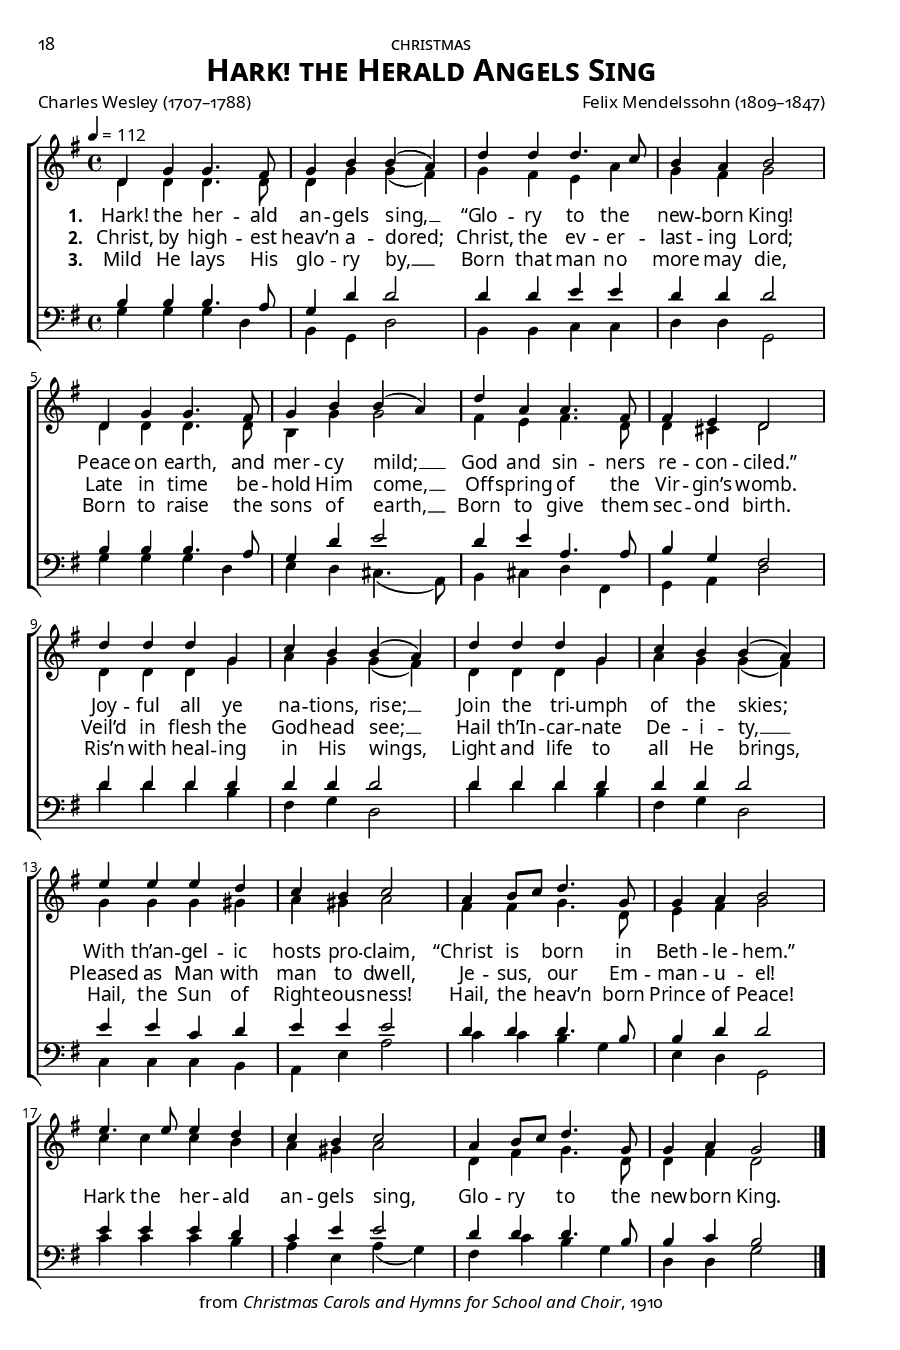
\version "2.14.2"
\include "util.ly"
\header {
  title = \markup{\override #'(font-name . "Garamond Premier Pro Semibold"){ \abs-fontsize #15 \smallCapsOldStyle"Hark! the Herald Angels Sing"}}
  poet = \markup\oldStyleNum"Charles Wesley (1707–1788)"
  composer = \markup\oldStyleNum"Felix Mendelssohn (1809–1847)"
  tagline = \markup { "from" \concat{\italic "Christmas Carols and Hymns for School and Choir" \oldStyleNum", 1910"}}
}
\paper {
  paper-height = 9\in
  paper-width = 6\in
  indent = 0\in
  %system-system-spacing = #'((basic-distance . 10) (padding . 0))
  system-system-spacing =
    #'((basic-distance . 0)
       (minimum-distance . 0)
       (padding . 0)
       (stretchability . 100))
  ragged-last-bottom = ##f
  ragged-bottom = ##f
  two-sided = ##t
  inner-margin = 0.5\in
  outer-margin = 0.25\in
  top-margin = 0.25\in
  bottom-margin = 0.25\in
  first-page-number = #018
  print-first-page-number = ##t
  headerLine = \markup{\override #'(font-name . "Garamond Premier Pro") \smallCapsOldStyle"christmas"}
  oddHeaderMarkup = \markup\fill-line{
     \override #'(font-name . "Garamond Premier Pro")\abs-fontsize #8.5
     \combine 
        \fill-line{"" \if \should-print-page-number
        \oldStylePageNum""
        }
        \fill-line{\headerLine}
  }
  evenHeaderMarkup = \markup {
     \override #'(font-name . "Garamond Premier Pro")\abs-fontsize #8.5
     \combine
        \if \should-print-page-number
        \oldStylePageNum""
        \fill-line{\headerLine}
  }
}
#(set-global-staff-size 15) \paper{ #(define fonts (make-pango-font-tree "GoudyOlSt BT" "Garamond Premier Pro" "Garamond Premier Pro" (/ 15 20))) }
global = {
  \key g \major
  \time 4/4
  \autoBeamOff
  \override DynamicLineSpanner #'staff-padding = #0.0
  \override DynamicLineSpanner #'Y-extent = #'(-0.5 . 1)
}

sopMusic = \relative c' {
  \tempo 4 = 112
  d4 g g4. fis8 |
  g4 b b( a) |
  d d d4. c8 |
  b4 a b2 |
  
  d,4 g g4. fis8 |
  g4 b b( a) |
  d a a4. fis8 |
  fis4 e d2 |
  
  d'4 d d g, |
  c b b( a) |
  d d d g, |
  c b b( a) |
  
  e' e e d |
  c b c2 |
  a4 b8[ c] d4. g,8 |
  g4 a b2 | \break
  
  e4. e8 e4 d |
  c b c2 |
  a4 b8[ c] d4. g,8 |
  g4 a g2 \bar "|."
}
sopWords = \lyricmode {
  
}

altoMusic = \relative c' {
  d4 d d4. d8 |
  d4 g g( fis) |
  g fis e a |
  g fis g2 |
  
  d4 d d4. d8 |
  b4 g' g2 |
  fis4 e fis4. d8 |
  d4 cis d2 |
  
  d4 d d g |
  a g g( fis) |
  d d d g |
  a g g( fis) |
  
  g g g gis |
  a gis a2 |
  fis4 fis g4. d8 |
  e4 fis g2 |
  
  c4 c c b |
  a gis a2 |
  d,4 fis g4. d8 |
  d4 fis d2 \bar "|."
}
altoWords = \lyricmode {
  \dropLyricsVII
  \set stanza = #"1. "
  \set associatedVoice = "altos"
  Hark! the her -- ald an -- gels sing, __ “Glo -- ry to the new -- born King!
  \unset associatedVoice
  Peace on earth, and
  \set associatedVoice = "basses"
  mer -- cy mild; __
  \unset associatedVoice
  God and sin -- ners re -- con -- ciled.”
  Joy -- ful all ye na -- tions, rise; __
  Join the tri -- umph of the skies;
  With th’an -- gel -- ic hosts pro -- claim,
  “Christ is born in Beth -- le -- hem.”
  
  \dropLyricsV
  \set associatedVoice = "basses"
  Hark the her -- ald
  an -- gels sing,
  \unset associatedVoice
  Glo -- ry to the new -- born King.
}
altoWordsII = \lyricmode {
  \dropLyricsVII
  \set stanza = #"2. "
  \set associatedVoice = "altos"
  Christ, by high -- est heav’n a -- dored; Christ, the ev -- er -- last -- ing Lord;
  \unset associatedVoice
  Late in time be -- hold
  \set associatedVoice = "basses"
  Him come, __
  \unset associatedVoice
  Off -- spring of the Vir -- gin’s womb.
  Veil’d in flesh the God -- head see; __
  Hail th’In -- car -- nate De -- i -- ty, __
  Pleased as Man with man to dwell, Je -- sus, our Em -- man -- u -- el!
}
altoWordsIII = \lyricmode {
  \dropLyricsVII
  \set stanza = #"3. "
  \set associatedVoice = "altos"
  Mild He lays His glo -- ry by, __
  Born that man no more may die,
  \unset associatedVoice
  Born to raise the
  \set associatedVoice = "basses"
  sons of earth, __
  \unset associatedVoice
  Born to give them sec -- ond birth.
  Ris’n with heal -- ing in His wings,
  Light and life to all He brings,
  Hail, the Sun of Right -- eous -- ness!
  Hail, the heav’n born Prince of Peace!
}
altoWordsIV = \lyricmode {
  
}

tenorMusic = \relative c' {
  b4 b b4. a8 |
  g4 d' d2 |
  d4 d e e |
  d d d2 |
  
  b4 b b4. a8 |
  g4 d' e2 |
  d4 e a,4. a8 |
  b4 g fis2 |
  
  d'4 d d d |
  d d d2 |
  d4 d d d |
  d d d2 |
  
  e4 e c d |
  e e e2 |
  d4 d d4. b8 |
  b4 d d2 |
  
  e4 e e d |
  c e e2 |
  d4 d d4. b8 |
  b4 c b2 \bar "|."
}
tenorWords = \lyricmode {

}

bassMusic = \relative c' {
  g4 g g d |
  b g d'2 |
  b4 b c c |
  d d g,2 |
  
  g'4 g g d |
  e d cis4.( a8) |
  b4 cis d fis, |
  g a d2 |
  
  d'4 d d b |
  fis g d2 |
  d'4 d d b |
  fis g d2 |
  
  c4 c c b |
  a e' a2 |
  c4 c b g |
  e d g,2 |
  
  c'4 c c b |
  a e a( g) |
  fis c' b g |
  d d g2 \bar "|."
}
bassWords = \lyricmode {

}

\score {
  <<
   \new ChoirStaff <<
%    \new Lyrics = sopranos \with { \override VerticalAxisGroup #'nonstaff-relatedstaff-spacing = #'((basic-distance . 1)) }
    \new Staff = women <<
      \new Voice = "sopranos" { \voiceOne << \global \sopMusic >> }
      \new Voice = "altos" { \voiceTwo << \global \altoMusic >> }
    >>
    \new Lyrics \with { alignAboveContext = #"women" \override VerticalAxisGroup #'nonstaff-relatedstaff-spacing = #'((basic-distance . 1))} \lyricsto "sopranos" \sopWords
   \new Staff = men <<
      \clef bass
      \new Voice = "tenors" { \voiceOne << \global \tenorMusic >> }
      \new Voice = "basses" { \voiceTwo << \global \bassMusic >> }
    >>
    \new Lyrics = "altosIV"  \with { alignBelowContext = #"women" \override VerticalAxisGroup #'nonstaff-relatedstaff-spacing = #'((basic-distance . 1))} \lyricsto "altos" \altoWordsIV
    \new Lyrics = "altosIII"  \with { alignBelowContext = #"women" \override VerticalAxisGroup #'nonstaff-relatedstaff-spacing = #'((basic-distance . 1))} \lyricsto "altos" \altoWordsIII
    \new Lyrics = "altosII"  \with { alignBelowContext = #"women" \override VerticalAxisGroup #'nonstaff-relatedstaff-spacing = #'((basic-distance . 1))} \lyricsto "altos" \altoWordsII
    \new Lyrics = "altos"  \with { alignBelowContext = #"women" \override VerticalAxisGroup #'nonstaff-relatedstaff-spacing = #'((basic-distance . 1))} \lyricsto "altos" \altoWords
    \new Lyrics \with { alignAboveContext = #"men" \override VerticalAxisGroup #'nonstaff-relatedstaff-spacing = #'((basic-distance . 1)) } \lyricsto "tenors" \tenorWords
    \new Lyrics \with { alignBelowContext = #"men" \override VerticalAxisGroup #'nonstaff-relatedstaff-spacing = #'((basic-distance . 1)) } \lyricsto "basses" \bassWords
  >>
%    \new PianoStaff << \new Staff { \new Voice { \pianoRH } } \new Staff { \clef "bass" \pianoLH } >>
  >>
  \layout {
    \context {
      \Score
      %\override SpacingSpanner #'base-shortest-duration = #(ly:make-moment 1 8)
      %\override SpacingSpanner #'common-shortest-duration = #(ly:make-moment 1 4)
    }
    \context {
      % Remove all empty staves
      % \Staff \RemoveEmptyStaves \override VerticalAxisGroup #'remove-first = ##t
    }
    \context {
      \Lyrics
      \override LyricText #'X-offset = #center-on-word
    }
  }
  \midi {
    \tempo 4 = 112
    \set Staff.midiInstrument = "piccolo"
  
    \context {
      \Voice
      \remove "Dynamic_performer"
    }
  }
}
